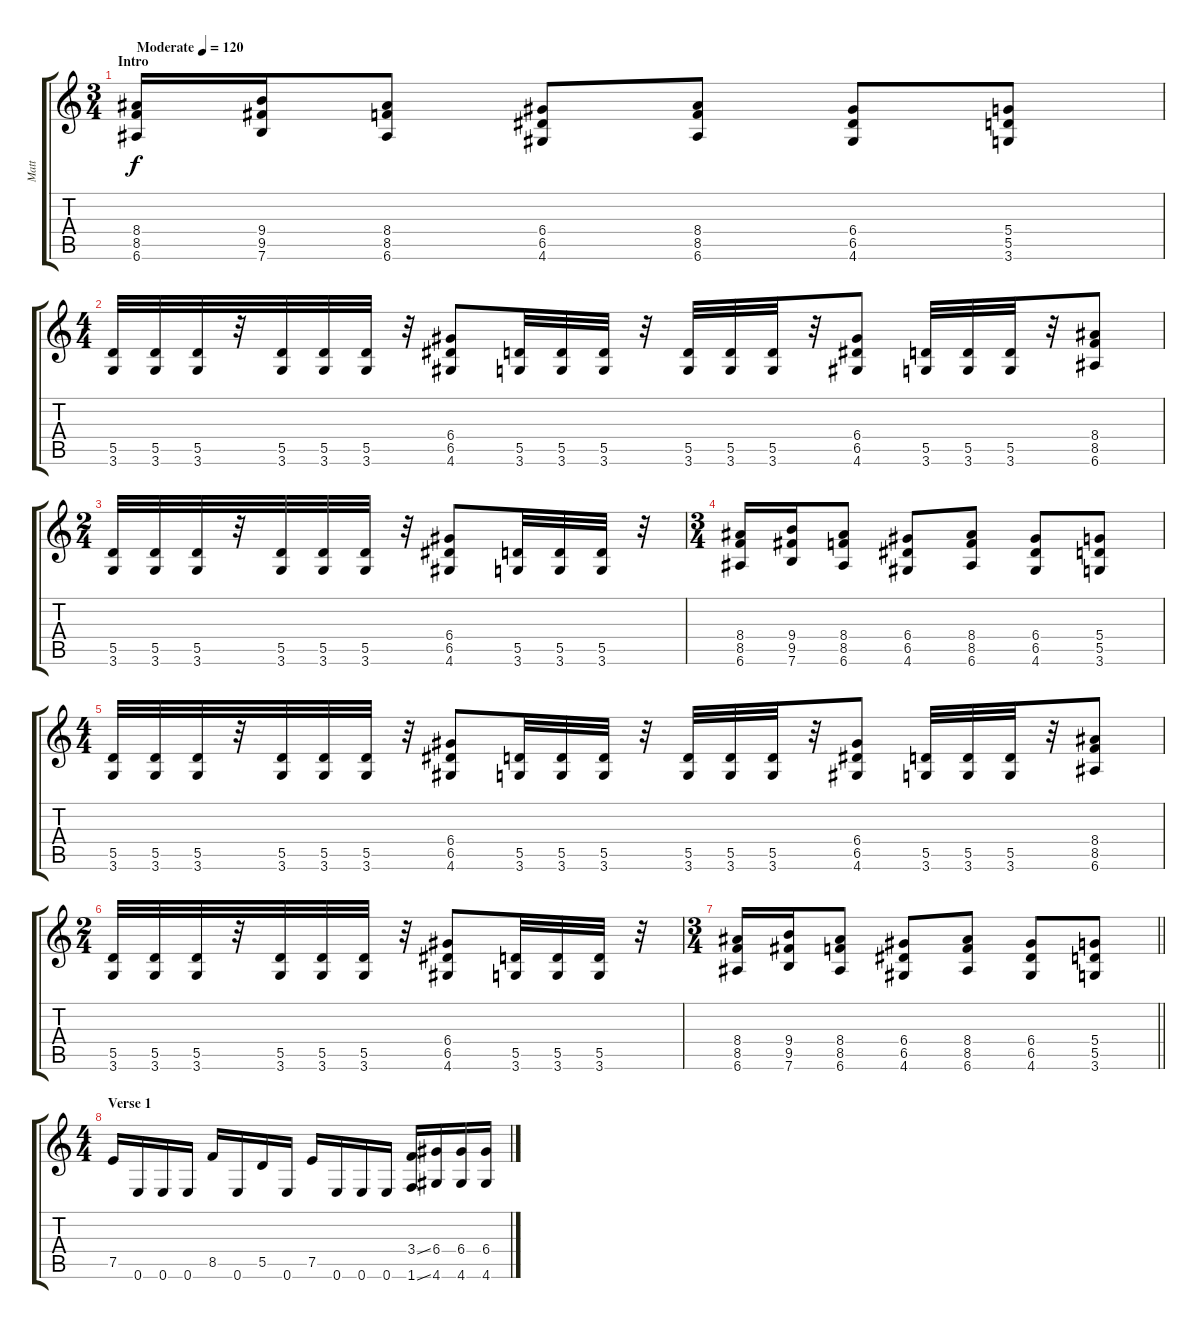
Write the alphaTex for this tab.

\track ("Matt " "Matt ") {instrument distortionguitar}
\staff {score tabs}
\tuning (E4 B3 G3 D3 A2 E2) {hide}
\ts (3 4)
\section ("" "Intro")
\tempo (120 "Moderate")
\clef g2
\ks c
(8.4 8.5 6.6).16{dy f instrument distortionguitar} (9.4 9.5 7.6).16 (8.4 8.5 6.6).8 (6.4 6.5 4.6).8 (8.4 8.5 6.6).8 (6.4 6.5 4.6).8 (5.4 5.5 3.6).8 |
\ts (4 4)
(5.5 3.6).32 (5.5 3.6).32 (5.5 3.6).32 r.32 (5.5 3.6).32 (5.5 3.6).32 (5.5 3.6).32 r.32 (6.4 6.5 4.6).8 (5.5 3.6).32 (5.5 3.6).32 (5.5 3.6).32 r.32 (5.5 3.6).32 (5.5 3.6).32 (5.5 3.6).32 r.32 (6.4 6.5 4.6).8 (5.5 3.6).32 (5.5 3.6).32 (5.5 3.6).32 r.32 (8.4 8.5 6.6).8 |
\ts (2 4)
(5.5 3.6).32 (5.5 3.6).32 (5.5 3.6).32 r.32 (5.5 3.6).32 (5.5 3.6).32 (5.5 3.6).32 r.32 (6.4 6.5 4.6).8 (5.5 3.6).32 (5.5 3.6).32 (5.5 3.6).32 r.32 |
\ts (3 4)
(8.4 8.5 6.6).16 (9.4 9.5 7.6).16 (8.4 8.5 6.6).8 (6.4 6.5 4.6).8 (8.4 8.5 6.6).8 (6.4 6.5 4.6).8 (5.4 5.5 3.6).8 |
\ts (4 4)
(5.5 3.6).32 (5.5 3.6).32 (5.5 3.6).32 r.32 (5.5 3.6).32 (5.5 3.6).32 (5.5 3.6).32 r.32 (6.4 6.5 4.6).8 (5.5 3.6).32 (5.5 3.6).32 (5.5 3.6).32 r.32 (5.5 3.6).32 (5.5 3.6).32 (5.5 3.6).32 r.32 (6.4 6.5 4.6).8 (5.5 3.6).32 (5.5 3.6).32 (5.5 3.6).32 r.32 (8.4 8.5 6.6).8 |
\ts (2 4)
(5.5 3.6).32 (5.5 3.6).32 (5.5 3.6).32 r.32 (5.5 3.6).32 (5.5 3.6).32 (5.5 3.6).32 r.32 (6.4 6.5 4.6).8 (5.5 3.6).32 (5.5 3.6).32 (5.5 3.6).32 r.32 |
\ts (3 4)
\barLineRight lightlight
(8.4 8.5 6.6).16 (9.4 9.5 7.6).16 (8.4 8.5 6.6).8 (6.4 6.5 4.6).8 (8.4 8.5 6.6).8 (6.4 6.5 4.6).8 (5.4 5.5 3.6).8 |
\ts (4 4)
\section ("" "Verse 1")
7.5.16 0.6.16 0.6.16 0.6.16 8.5.16 0.6.16 5.5.16 0.6.16 7.5.16 0.6.16 0.6.16 0.6.16 (3.4{ss} 1.6{ss}).16 (6.4 4.6).16 (6.4 4.6).16 (6.4 4.6).16
